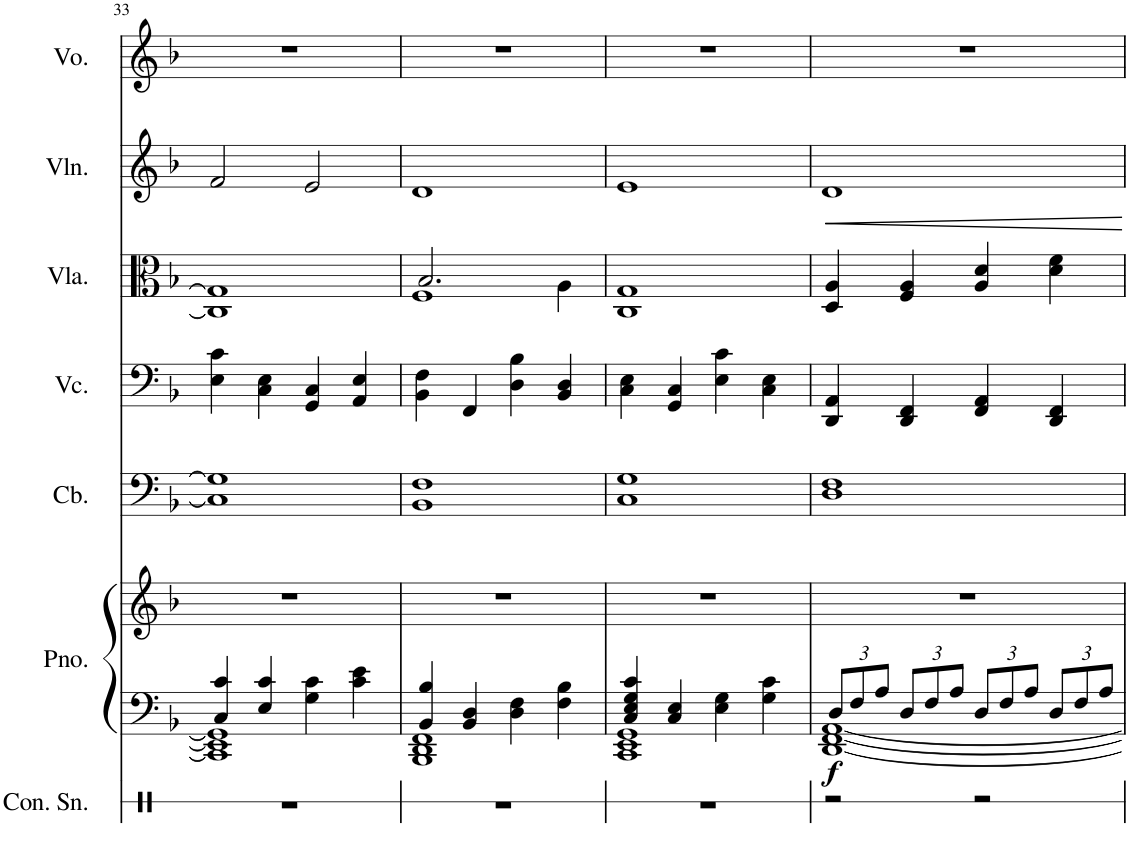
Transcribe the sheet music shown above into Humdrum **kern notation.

**kern	**kern	**kern	**dynam	**kern	**kern	**kern	**kern	**kern
*part7	*part6	*part6	*part6	*part5	*part4	*part3	*part2	*part1
*staff8	*staff7	*staff6	*staff6/7	*staff5	*staff4	*staff3	*staff2	*staff1
*I"Concert Snare Drum	*I"Piano	*	*	*I"Contrabass	*I"Violoncello	*I"Viola	*I"Violin	*I"Voice
*I'Con. Sn.	*I'Pno.	*	*	*I'Cb.	*I'Vc.	*I'Vla.	*I'Vln.	*I'Vo.
!!LO:PB:g=z
*clefX	*clefF4	*clefG2	*	*clefF4	*clefF4	*clefC3	*clefG2	*clefG2
*	*	*	*	*Trd7c12	*	*	*	*
*k[]	*k[b-]	*k[b-]	*	*k[b-]	*k[b-]	*k[b-]	*k[b-]	*k[b-]
*M4/4	*M4/4	*M4/4	*	*M4/4	*M4/4	*M4/4	*M4/4	*M4/4
=33	=33	=33	=33	=33	=33	=33	=33	=33
*	*^	*	*	*	*	*	*	*
1r	1CC] 1EE] 1GG]	4C/ 4c/	1r	.	1C] 1G]	4E\ 4c\	1C] 1G]	2f/	1r
.	.	4E/ 4c/	.	.	.	4C\ 4E\	.	.	.
.	.	4G\ 4c\	.	.	.	4GG/ 4C/	.	2e/	.
.	.	4c\ 4e\	.	.	.	4AA/ 4E/	.	.	.
=34	=34	=34	=34	=34	=34	=34	=34	=34	=34
*	*	*	*	*	*	*	*^	*	*
1r	1BBB- 1DD 1FF	4BB-/ 4B-/	1r	.	1BB- 1F	4BB-\ 4F\	1F	2.B-/	1d	1r
.	.	4BB-/ 4D/	.	.	.	4FF/	.	.	.	.
.	.	4D\ 4F\	.	.	.	4D\ 4B-\	.	.	.	.
.	.	4F\ 4B-\	.	.	.	4BB-/ 4D/	.	4A\	.	.
*	*	*	*	*	*	*	*v	*v	*	*
=35	=35	=35	=35	=35	=35	=35	=35	=35	=35
1r	1CC 1EE 1GG	4C/ 4E/ 4G/ 4c/	1r	.	1C 1G	4C\ 4E\	1C 1G	1e	1r
.	.	4C/ 4E/	.	.	.	4GG/ 4C/	.	.	.
.	.	4E\ 4G\	.	.	.	4E\ 4c\	.	.	.
.	.	4G\ 4c\	.	.	.	4C\ 4E\	.	.	.
=36	=36	=36	=36	=36	=36	=36	=36	=36	=36
*	*	*Xbrackettup	*	*	*	*	*	*	*
!	!	!	!	!LO:DY:b=2	!	!	!	!	!
2r	[<1DD [<1FF [<1AA	12D/L	1r	f	1D 1F	4DD/ 4AA/	4D/ 4A/	1d	1r
.	.	12F/	.	.	.	.	.	.	.
.	.	12A/J	.	.	.	.	.	.	.
.	.	12D/L	.	.	.	4DD/ 4FF/	4F/ 4A/	.	.
.	.	12F/	.	.	.	.	.	.	.
.	.	12A/J	.	.	.	.	.	.	.
2r	.	12D/L	.	.	.	4FF/ 4AA/	4A/ 4d/	.	.
.	.	12F/	.	.	.	.	.	.	.
.	.	12A/J	.	.	.	.	.	.	.
.	.	12D/L	.	.	.	4DD/ 4FF/	4d\ 4f\	.	.
.	.	12F/	.	.	.	.	.	.	.
.	.	12A/J	.	.	.	.	.	.	.
*	*v	*v	*	*	*	*	*	*	*
=	=	=	=	=	=	=	=	=
*-	*-	*-	*-	*-	*-	*-	*-	*-
